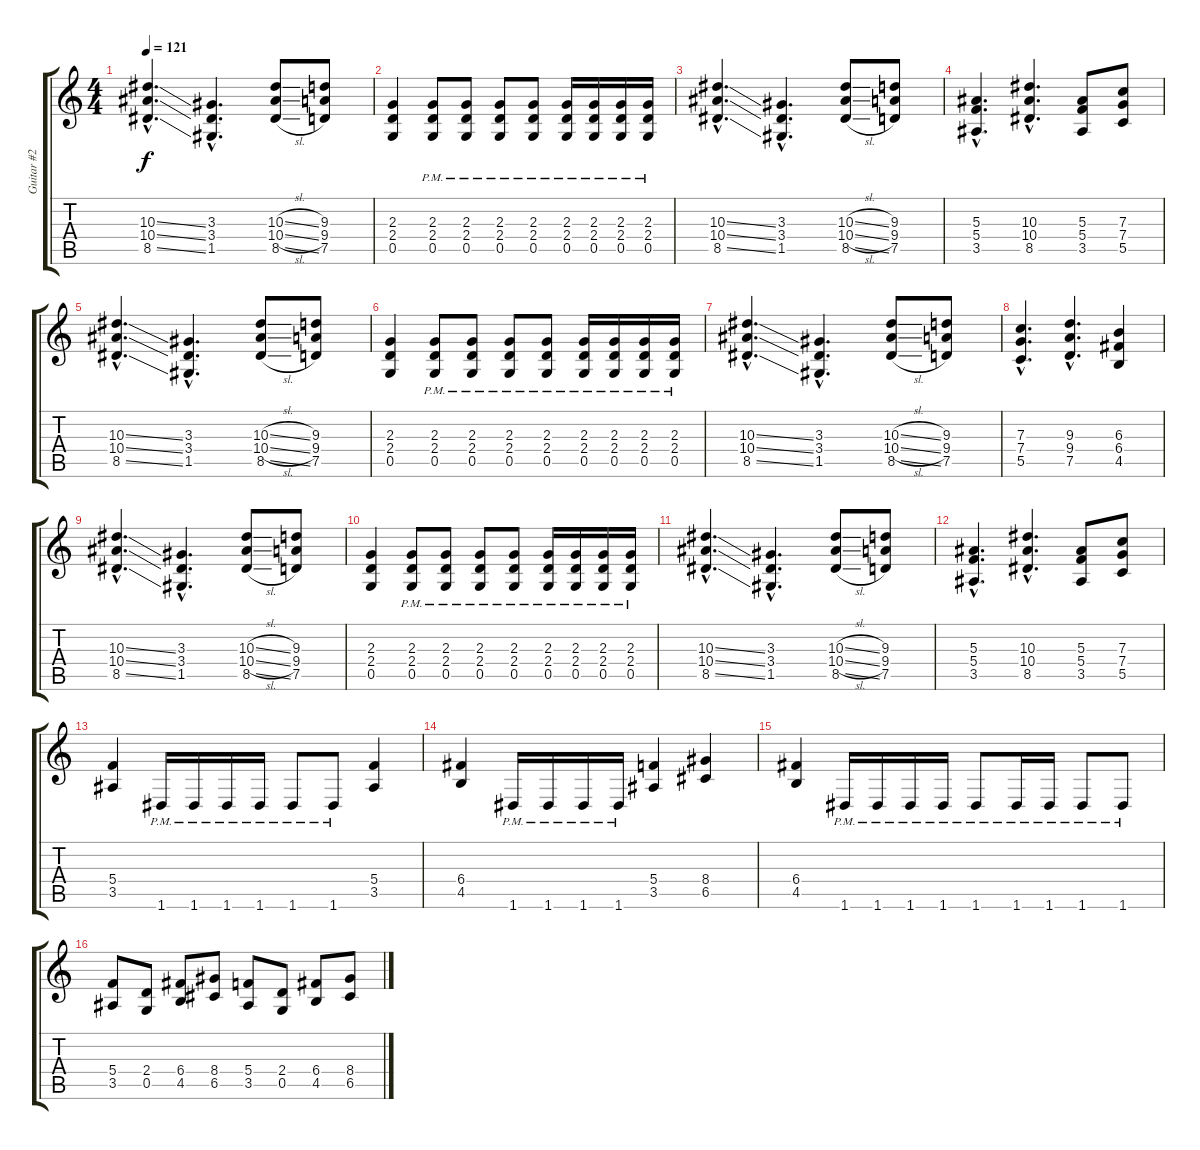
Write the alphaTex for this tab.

\track ("Guitar #2" "Guitar #2") {instrument distortionguitar}
\staff {score tabs}
\tuning (D4 A3 F3 C3 G2 D2) {hide}
\ts (4 4)
\tempo 121
\clef g2
\ks c
(10.3{ss hac} 10.4{ss hac} 8.5{ss hac}).4{d dy f} (3.3{hac} 3.4{hac} 1.5{hac}).4{d} (10.3{sl} 10.4{sl} 8.5{sl}).8 (9.3 9.4 7.5).8 |
(2.3 2.4 0.5).4 (2.3{pm} 2.4{pm} 0.5{pm}).8 (2.3{pm} 2.4{pm} 0.5{pm}).8 (2.3{pm} 2.4{pm} 0.5{pm}).8 (2.3{pm} 2.4{pm} 0.5{pm}).8 (2.3{pm} 2.4{pm} 0.5{pm}).16 (2.3{pm} 2.4{pm} 0.5{pm}).16 (2.3{pm} 2.4{pm} 0.5{pm}).16 (2.3{pm} 2.4{pm} 0.5{pm}).16 |
(10.3{ss hac} 10.4{ss hac} 8.5{ss hac}).4{d} (3.3{hac} 3.4{hac} 1.5{hac}).4{d} (10.3{sl} 10.4{sl} 8.5{sl}).8 (9.3 9.4 7.5).8 |
(5.3{hac} 5.4{hac} 3.5{hac}).4{d} (10.3{hac} 10.4{hac} 8.5{hac}).4{d} (5.3 5.4 3.5).8 (7.3 7.4 5.5).8 |
(10.3{ss hac} 10.4{ss hac} 8.5{ss hac}).4{d} (3.3{hac} 3.4{hac} 1.5{hac}).4{d} (10.3{sl} 10.4{sl} 8.5{sl}).8 (9.3 9.4 7.5).8 |
(2.3 2.4 0.5).4 (2.3{pm} 2.4{pm} 0.5{pm}).8 (2.3{pm} 2.4{pm} 0.5{pm}).8 (2.3{pm} 2.4{pm} 0.5{pm}).8 (2.3{pm} 2.4{pm} 0.5{pm}).8 (2.3{pm} 2.4{pm} 0.5{pm}).16 (2.3{pm} 2.4{pm} 0.5{pm}).16 (2.3{pm} 2.4{pm} 0.5{pm}).16 (2.3{pm} 2.4{pm} 0.5{pm}).16 |
(10.3{ss hac} 10.4{ss hac} 8.5{ss hac}).4{d} (3.3{hac} 3.4{hac} 1.5{hac}).4{d} (10.3{sl} 10.4{sl} 8.5{sl}).8 (9.3 9.4 7.5).8 |
(7.3{hac} 7.4{hac} 5.5{hac}).4{d} (9.3{hac} 9.4{hac} 7.5{hac}).4{d} (6.3 6.4 4.5).4 |
(10.3{ss hac} 10.4{ss hac} 8.5{ss hac}).4{d} (3.3{hac} 3.4{hac} 1.5{hac}).4{d} (10.3{sl} 10.4{sl} 8.5{sl}).8 (9.3 9.4 7.5).8 |
(2.3 2.4 0.5).4 (2.3{pm} 2.4{pm} 0.5{pm}).8 (2.3{pm} 2.4{pm} 0.5{pm}).8 (2.3{pm} 2.4{pm} 0.5{pm}).8 (2.3{pm} 2.4{pm} 0.5{pm}).8 (2.3{pm} 2.4{pm} 0.5{pm}).16 (2.3{pm} 2.4{pm} 0.5{pm}).16 (2.3{pm} 2.4{pm} 0.5{pm}).16 (2.3{pm} 2.4{pm} 0.5{pm}).16 |
(10.3{ss hac} 10.4{ss hac} 8.5{ss hac}).4{d} (3.3{hac} 3.4{hac} 1.5{hac}).4{d} (10.3{sl} 10.4{sl} 8.5{sl}).8 (9.3 9.4 7.5).8 |
(5.3{hac} 5.4{hac} 3.5{hac}).4{d} (10.3{hac} 10.4{hac} 8.5{hac}).4{d} (5.3 5.4 3.5).8 (7.3 7.4 5.5).8 |
(5.4 3.5).4 1.6{pm}.16 1.6{pm}.16 1.6{pm}.16 1.6{pm}.16 1.6{pm}.8 1.6{pm}.8 (5.4 3.5).4 |
(6.4 4.5).4 1.6{pm}.16 1.6{pm}.16 1.6{pm}.16 1.6{pm}.16 (5.4 3.5).4 (8.4 6.5).4 |
(6.4 4.5).4 1.6{pm}.16 1.6{pm}.16 1.6{pm}.16 1.6{pm}.16 1.6{pm}.8 1.6{pm}.16 1.6{pm}.16 1.6{pm}.8 1.6{pm}.8 |
(5.4 3.5).8 (2.4 0.5).8 (6.4 4.5).8 (8.4 6.5).8 (5.4 3.5).8 (2.4 0.5).8 (6.4 4.5).8 (8.4 6.5).8
